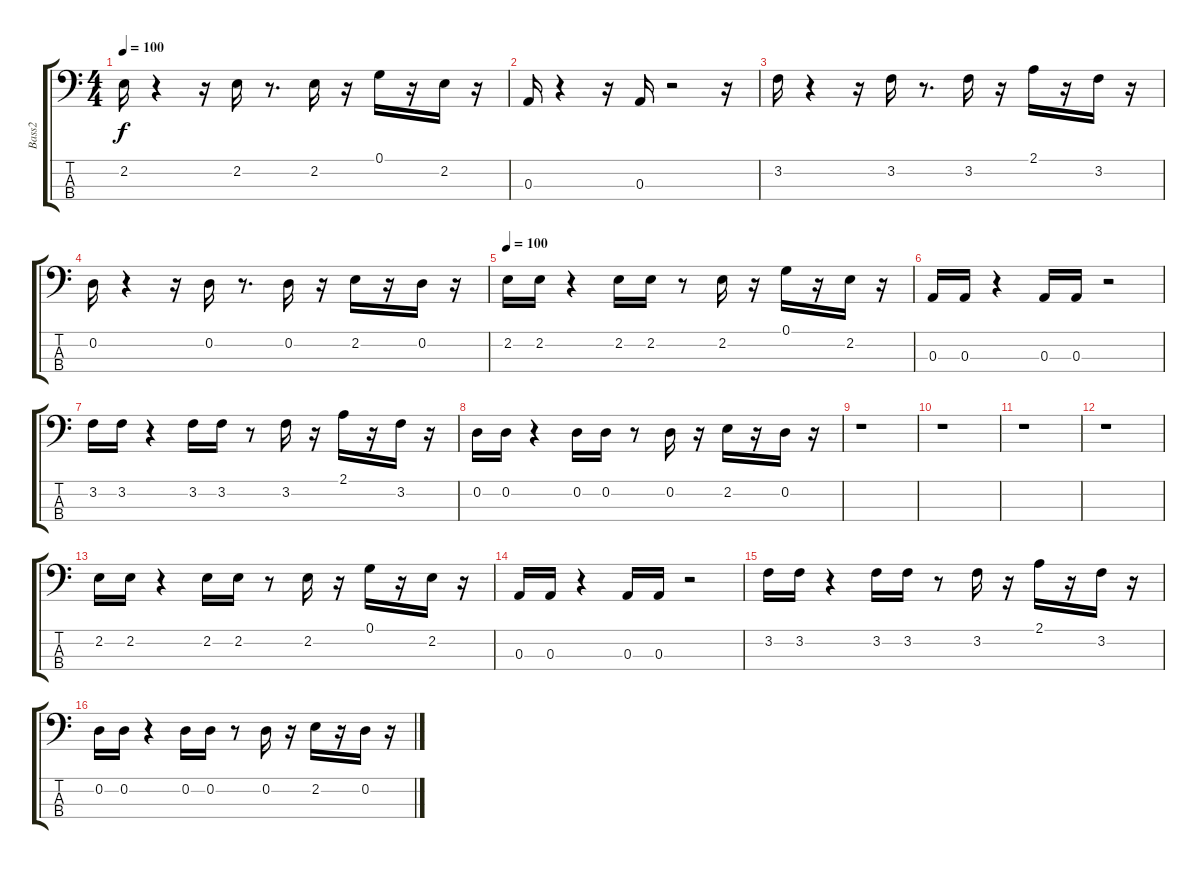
\track ("Bass2" "Bass2") {instrument electricguitarmuted}
\staff {score tabs}
\tuning (G2 D2 A1 E1) {hide}
\ts (4 4)
\tempo 100
\clef f4
\ks c
2.2.16{dy f} r.4 r.16 2.2.16 r.8{d} 2.2.16 r.16 0.1.16 r.16 2.2.16 r.16 |
0.3.16 r.4 r.16 0.3.16 r.2 r.16 |
3.2.16 r.4 r.16 3.2.16 r.8{d} 3.2.16 r.16 2.1.16 r.16 3.2.16 r.16 |
0.2.16 r.4 r.16 0.2.16 r.8{d} 0.2.16 r.16 2.2.16 r.16 0.2.16 r.16 |
\tempo 100
2.2.16 2.2.16 r.4 2.2.16 2.2.16 r.8 2.2.16 r.16 0.1.16 r.16 2.2.16 r.16 |
0.3.16 0.3.16 r.4 0.3.16 0.3.16 r.2 |
3.2.16 3.2.16 r.4 3.2.16 3.2.16 r.8 3.2.16 r.16 2.1.16 r.16 3.2.16 r.16 |
0.2.16 0.2.16 r.4 0.2.16 0.2.16 r.8 0.2.16 r.16 2.2.16 r.16 0.2.16 r.16 |
r.1 |
r.1 |
r.1 |
r.1 |
2.2.16 2.2.16 r.4 2.2.16 2.2.16 r.8 2.2.16 r.16 0.1.16 r.16 2.2.16 r.16 |
0.3.16 0.3.16 r.4 0.3.16 0.3.16 r.2 |
3.2.16 3.2.16 r.4 3.2.16 3.2.16 r.8 3.2.16 r.16 2.1.16 r.16 3.2.16 r.16 |
0.2.16 0.2.16 r.4 0.2.16 0.2.16 r.8 0.2.16 r.16 2.2.16 r.16 0.2.16 r.16
